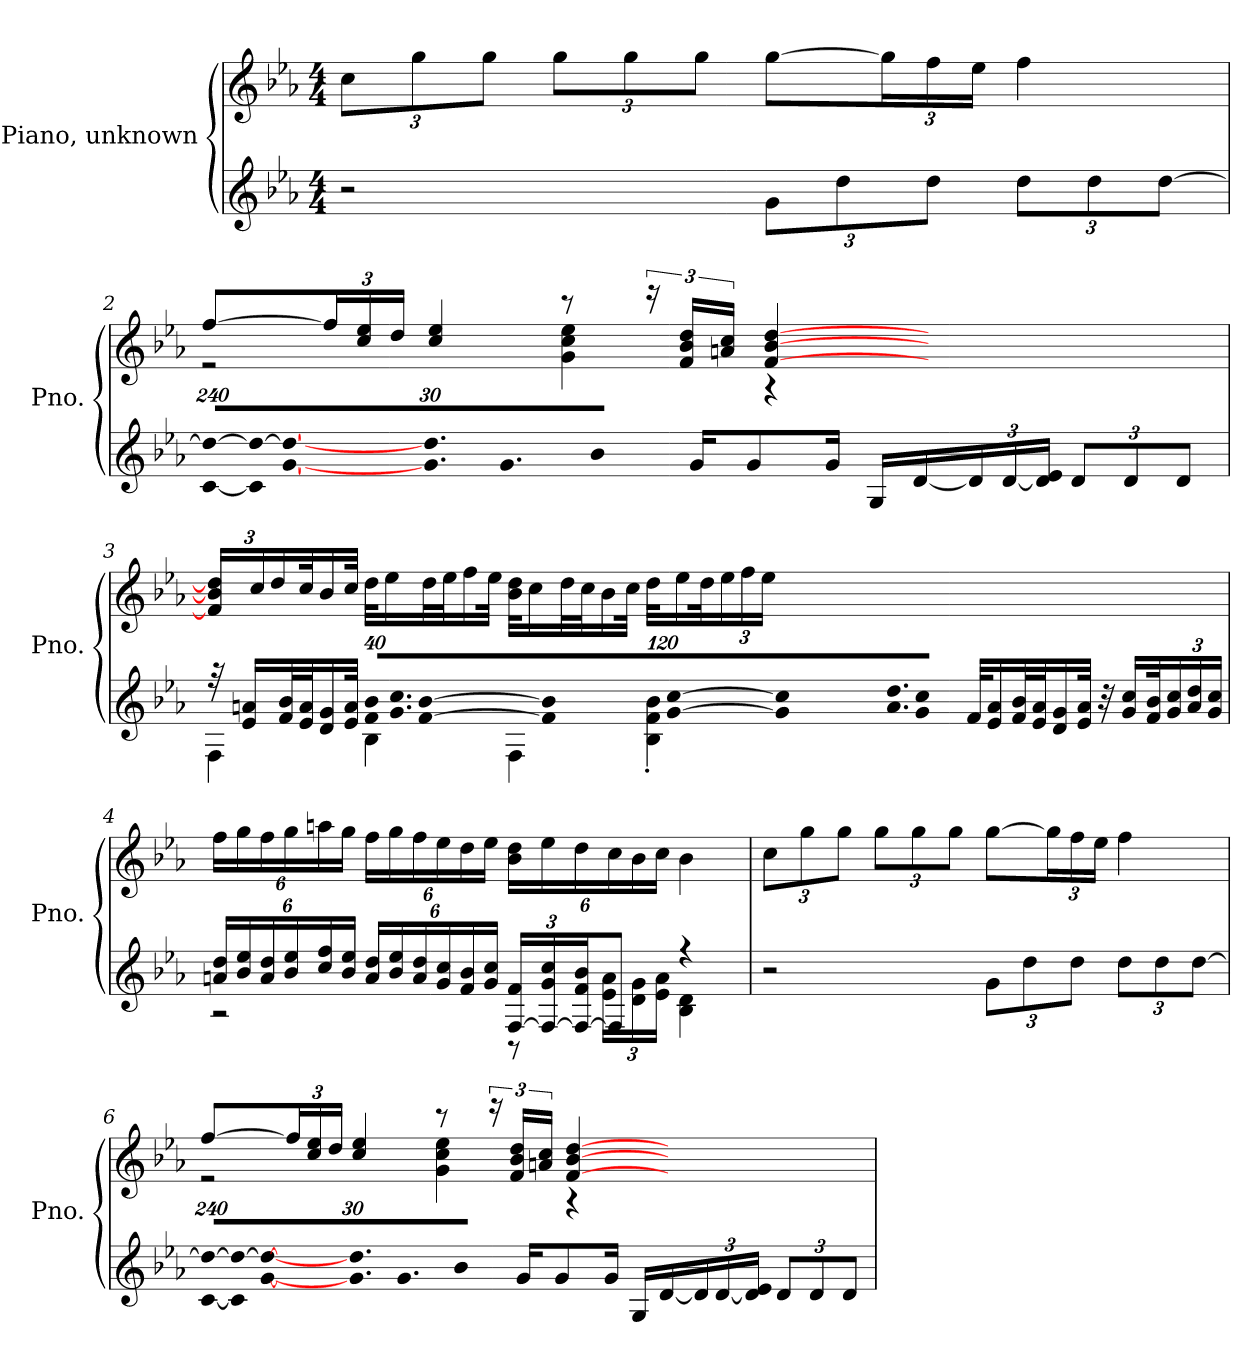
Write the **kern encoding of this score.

**kern	**kern
*part1	*part1
*staff2	*staff1
*I"Piano, unknown	*
*I'Pno.	*
*clefG2	*clefG2
*k[b-e-a-]	*k[b-e-a-]
*M4/4	*M4/4
*MM120	*MM120
*	*Xbrackettup
=1	=1
2r	12cc\L
.	12gg\
.	12gg\J
.	12gg\L
.	12gg\
.	12gg\J
*Xbrackettup	*
12g\L	[8gg\L
12dd\	.
.	24gg\L]
12dd\J	24ff\
.	24ee-\JJ
12dd\L	4ff\
12dd\	.
[12dd\J	.
=2	=2
!LO:N:vis=16	!
*	*^
[1920%137c/ 1920%137dd/_LL	[8ff/L	2r
!LO:N:vis=64	!	!
960%17c/] 960%17dd/_LL	.	.
!LO:N:vis=64	!	!
[960%17g/ 960%17dd/_J	.	.
1920ryy	.	.
!LO:N:vis=32.	!	!
1920%103g/] 1920%103dd/]	.	.
.	24ff/L]	.
!LO:N:vis=32.	!	!
1920%103g/	.	.
.	24cc/ 24ee-/	.
.	24dd/JJ	.
!LO:N:vis=32	!	!
640%23b-/JJJ	.	.
.	4cc/ 4ee-/	.
16g/KL	.	.
8g/	.	.
16g/Jk	.	.
.	8r	4g\ 4cc\ 4ee-\
16G/LL	.	.
[16d/	.	.
*	*brackettup	*
.	24r	.
24d/]	.	.
.	24f/ 24b-/ 24dd/LL	.
[24d/	.	.
.	24an/ 24cc/JJ	.
24d/] 24e-/JJ	.	.
.	[4f/ [4b-/ [4dd/	4r
12d/L	.	.
12d/	.	.
12d/J	.	.
.	1920ryy	1920ryy
*	*v	*v
!!LO:LB:g=z
=3	=3
*^	*
*	*	*Xbrackettup
32r	4F\	24f/] 24b-/] 24dd/]LL
16e-/ 16an/LL	.	.
.	.	24cc/
.	.	24dd/
32f/ 32b-/L	.	.
32e-/ 32a/J	.	32cc/K
16d/ 16g/	.	16b-/
32e-/ 32a/JJk	.	32cc/JJk
!LO:N:vis=32	!	!
640%23f/ 640%23b-/LLL	4B-\	32dd\KLL
.	.	16ee-\
!LO:N:vis=32.	!	!
1920%103g/ 1920%103cc/	.	.
!LO:N:vis=64	!	!
[960%17f/ [960%17b-/L	.	.
.	.	32dd\L
!LO:N:vis=64	!	!
960%17f/] 960%17b-/]	.	.
!LO:N:vis=64	!	!
[960%17g/ [960%17cc/	.	32ee-\J
!LO:N:vis=64	!	!
960%17g/] 960%17cc/]J	.	.
.	.	16ff\
1920ryy	.	.
!LO:N:vis=32.	!	!
1920%103a/ 1920%103dd/	.	.
!LO:N:vis=32	!	!
640%23g/ 640%23cc/JJJ	.	.
.	.	32ee-\JJk
.	4F\	32b-\ 32dd\KLL
32f/KLL	.	.
.	.	16cc\
16e-/ 16a/	.	.
.	.	32dd\L
32f/ 32b-/L	.	.
.	.	32cc\J
32e-/ 32a/J	.	.
.	.	16b-\
16d/ 16g/	.	.
.	.	32cc\JJk
32e-/ 32a/JJk	.	.
.	4B-\' 4f\' 4b-\'	32dd\KLL
32r	.	.
.	.	16ee-\
16g/ 16cc/LL	.	.
.	.	32dd\K
32f/ 32b-/K	.	.
.	.	24ee-\
24g/ 24cc/	.	.
.	.	24ff\
24a/ 24dd/	.	.
.	.	24ee-\JJ
24g/ 24cc/JJ	.	.
.	1920ryy	1920ryy
!!LO:LB:g=z
=4	=4	=4
24an/ 24dd/LL	2r	24ff\LL
24b-/ 24ee-/	.	24gg\
24a/ 24dd/	.	24ff\
24b-/ 24ee-/	.	24gg\
24cc/ 24ff/	.	24aan\
24b-/ 24ee-/JJ	.	24gg\JJ
24a/ 24dd/LL	.	24ff\LL
24b-/ 24ee-/	.	24gg\
24a/ 24dd/	.	24ff\
24g/ 24cc/	.	24ee-\
24f/ 24b-/	.	24dd\
24g/ 24cc/JJ	.	24ee-\JJ
[24F/ 24f/LL	8r	24b-\ 24dd\LL
24F/_ 24g/ 24cc/	.	24ee-\
24F/_ 24f/ 24b-/J	.	24dd\
8F/J]	24e-\ 24a\LL	24cc\
.	24d\ 24g\	24b-\
.	24e-\ 24a\JJ	24cc\JJ
4r	4B-\ 4d\	4b-\
*v	*v	*
=5	=5
2r	12cc\L
.	12gg\
.	12gg\J
.	12gg\L
.	12gg\
.	12gg\J
12g\L	[8gg\L
12dd\	.
.	24gg\L]
12dd\J	24ff\
.	24ee-\JJ
12dd\L	4ff\
12dd\	.
[12dd\J	.
!!LO:LB:g=z
=6	=6
!LO:N:vis=16	!
*	*^
[1920%137c/ 1920%137dd/_LL	[8ff/L	2r
!LO:N:vis=64	!	!
960%17c/] 960%17dd/_LL	.	.
!LO:N:vis=64	!	!
[960%17g/ 960%17dd/_J	.	.
1920ryy	.	.
!LO:N:vis=32.	!	!
1920%103g/] 1920%103dd/]	.	.
.	24ff/L]	.
!LO:N:vis=32.	!	!
1920%103g/	.	.
.	24cc/ 24ee-/	.
.	24dd/JJ	.
!LO:N:vis=32	!	!
640%23b-/JJJ	.	.
.	4cc/ 4ee-/	.
16g/KL	.	.
8g/	.	.
16g/Jk	.	.
.	8r	4g\ 4cc\ 4ee-\
16G/LL	.	.
[16d/	.	.
*	*brackettup	*
.	24r	.
24d/]	.	.
.	24f/ 24b-/ 24dd/LL	.
[24d/	.	.
.	24an/ 24cc/JJ	.
24d/] 24e-/JJ	.	.
.	[4f/ [4b-/ [4dd/	4r
12d/L	.	.
12d/	.	.
12d/J	.	.
.	1920ryy	1920ryy
*	*v	*v
=	=
*-	*-
